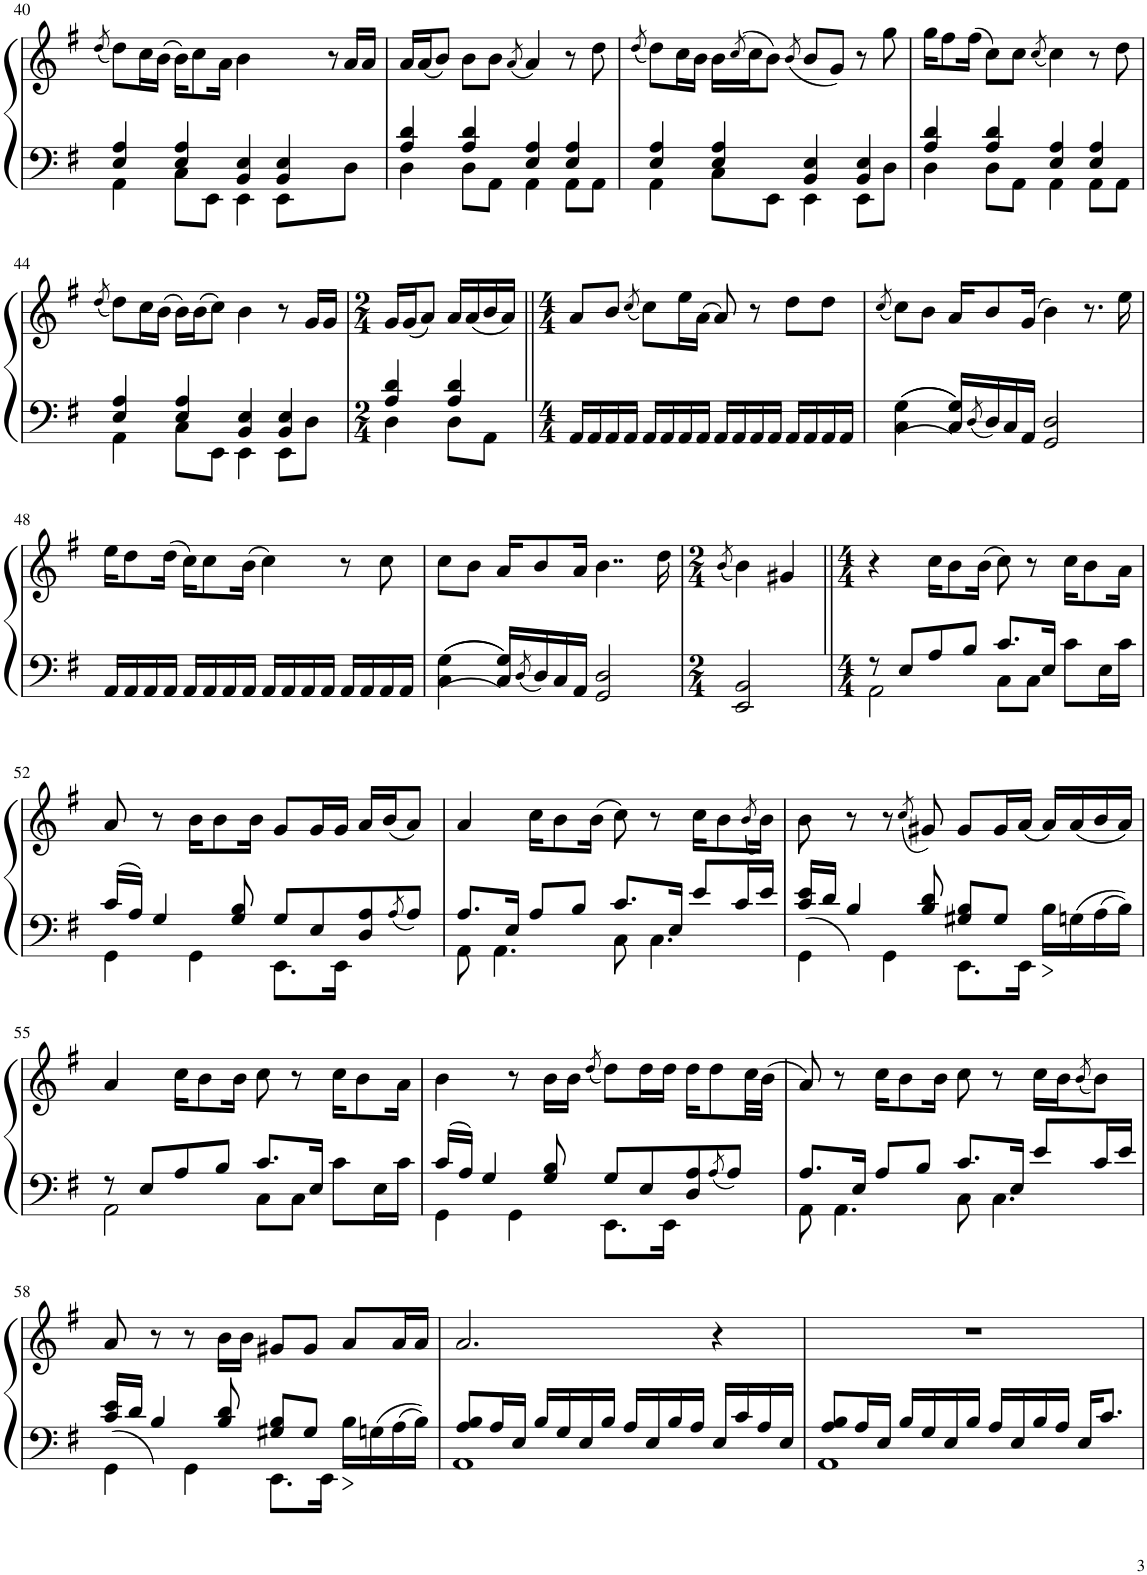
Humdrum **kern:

**kern	**kern
*part1	*part1
*staff2	*staff1
*I"Piano	*
*I'Pno.	*
!!LO:PB:g=z
*clefF4	*clefG2
*k[f#]	*k[f#]
*M4/4	*M4/4
=40	=40
.	(8qdd/
*^	*
4E/ 4A/	4AA\	8dd\L)
.	.	16cc\L
.	.	(16b\JJ
4E/ 4A/	8C\L	16b\KL)
.	.	8cc\
.	8EE\J	.
.	.	16a\Jk
4BB/ 4E/	4EE\	4b\
4BB/ 4E/	8EE\L	8r
.	8D\J	16a/LL
.	.	16a/JJ
=41	=41	=41
4A/ 4d/	4D\	16a/LL
.	.	(16a/J
.	.	8b/J)
4A/ 4d/	8D\L	8b\L
.	8AA\J	8b\J
.	.	(8qa/
4E/ 4A/	4AA\	4a/)
4E/ 4A/	8AA\L	8r
.	8AA\J	8dd\
=42	=42	=42
.	.	(8qdd/
4E/ 4A/	4AA\	8dd\L)
.	.	16cc\L
.	.	16b\JJ
4E/ 4A/	8C\L	16b\LL
.	.	(8qcc/
.	.	16cc\J
.	8EE\J	8b\J)
.	.	(8qb/
4BB/ 4E/	4EE\	8b/L
.	.	8g/J)
4BB/ 4E/	8EE\L	8r
.	8D\J	8gg\
=43	=43	=43
4A/ 4d/	4D\	16gg\KL
.	.	8ff#\
.	.	(16ff#\Jk
4A/ 4d/	8D\L	8cc\L)
.	8AA\J	8cc\J
.	.	(8qcc/
4E/ 4A/	4AA\	4cc\)
4E/ 4A/	8AA\L	8r
.	8AA\J	8dd\
!!LO:LB:g=z
=44	=44	=44
.	.	(8qdd/
4E/ 4A/	4AA\	8dd\L)
.	.	16cc\L
.	.	(16b\JJ
4E/ 4A/	8C\L	16b\LL)
.	.	(16b\J
.	8EE\J	8cc\J)
4BB/ 4E/	4EE\	4b\
4BB/ 4E/	8EE\L	8r
.	8D\J	16g/LL
.	.	16g/JJ
=45	=45	=45
*M2/4	*	*M2/4
4A/ 4d/	4D\	16g/LL
.	.	(16g/J
.	.	8a/J)
4A/ 4d/	8D\L	16a/LL
.	.	(16a/
.	8AA\J	16b/
.	.	16a/JJ)
*v	*v	*
=46||	=46||
*M4/4	*M4/4
16AA/LL	8a/L
16AA/	.
16AA/	8b/J
16AA/JJ	.
.	(8qcc/
16AA/LL	8cc\L)
16AA/	.
16AA/	16ee\L
16AA/JJ	(16a\JJ
16AA/LL	8a/)
16AA/	.
16AA/	8r
16AA/JJ	.
16AA/LL	8dd\L
16AA/	.
16AA/	8dd\J
16AA/JJ	.
=47	=47
.	(8qcc/
4C\ 4G\	8cc\L)
.	8b\J
16C/ 16G/LL	16a/KL
8qD/	.
16D/	8b/
16C/	.
16AA/JJ	(16g/Jk
2GG/ 2D/	4b\)
.	8.r
.	16ee\
!!LO:LB:g=z
=48	=48
16AA/LL	16ee\KL
16AA/	8dd\
16AA/	.
16AA/JJ	(16dd\Jk
16AA/LL	16cc\KL)
16AA/	8cc\
16AA/	.
16AA/JJ	(16b\Jk
16AA/LL	4cc\)
16AA/	.
16AA/	.
16AA/JJ	.
16AA/LL	8r
16AA/	.
16AA/	8cc\
16AA/JJ	.
=49	=49
4C\ 4G\	8cc\L
.	8b\J
16C/ 16G/LL	16a/KL
8qD/	.
16D/	8b/
16C/	.
16AA/JJ	16a/Jk
2GG/ 2D/	4..b\
.	16dd\
=50	=50
*M2/4	*M2/4
.	(8qb/
2EE/ 2BB/	4b\)
.	4g#X/
=51||	=51||
*M4/4	*M4/4
*^	*
8r	2AA\	4r
8E/L	.	.
8A/	.	16cc\KL
.	.	8b\
8B/J	.	.
.	.	(16b\Jk
8.c/L	8C\L	8cc\)
.	8C\J	8r
16E/Jk	.	.
8c\L	4ryy	16cc\KL
.	.	8b\
16E\L	.	.
16c\JJ	.	16a\Jk
!!LO:LB:g=z
=52	=52	=52
16c/LL	4GG\	8a/
16A/JJ	.	.
4G/	.	8r
.	4GG\	16b\KL
.	.	8b\
8G/ 8B/	.	.
.	.	16b\Jk
8G/L	8.EE\L	8g/L
8E/	.	16g/L
.	16EE\Jk	16g/JJ
8D/ 8A/	4ryy	16a/LL
.	.	(16b/J
8qA/	.	.
8A/J	.	8a/J)
=53	=53	=53
8.A/L	8AA\	4a/
.	4.AA\	.
16E/Jk	.	.
8A/L	.	16cc\KL
.	.	8b\
8B/J	.	.
.	.	(16b\Jk
8.c/L	8C\	8cc\)
.	4.C\	8r
16E/Jk	.	.
8e/L	.	16cc\KL
.	.	8b\
16c/L	.	.
.	.	(8qb/
16e/JJ	.	16b\Jk)
=54	=54	=54
16c/ 16e/LL	4GG\	8b\
16d/JJ	.	.
4B/	.	8r
.	4GG\	8r
.	.	(8qcc/
8B/ 8d/	.	8g#X/)
8G#X/ 8B/L	8.EE\L	8g#/L
8G#/J	.	16g#/L
.	16EE\Jk	(16a/JJ
16B\LL	4ryy	16a/LL)
16Gn\	.	(16a/
16A\	.	16b/
16B\JJ	.	16a/JJ)
!!LO:LB:g=z
=55	=55	=55
8r	2AA\	4a/
8E/L	.	.
8A/	.	16cc\KL
.	.	8b\
8B/J	.	.
.	.	16b\Jk
8.c/L	8C\L	8cc\
.	8C\J	8r
16E/Jk	.	.
8c\L	4ryy	16cc\KL
.	.	8b\
16E\L	.	.
16c\JJ	.	16a\Jk
=56	=56	=56
16c/LL	4GG\	4b\
16A/JJ	.	.
4G/	.	.
.	4GG\	8r
8G/ 8B/	.	16b\LL
.	.	16b\JJ
.	.	(8qdd/
8G/L	8.EE\L	8dd\L)
8E/	.	16dd\L
.	16EE\Jk	16dd\JJ
8D/ 8A/	4ryy	16dd\KL
.	.	8dd\
8qA/	.	.
8A/J	.	.
.	.	32cc\LL
.	.	(32b\JJJ
=57	=57	=57
8.A/L	8AA\	8a/)
.	4.AA\	8r
16E/Jk	.	.
8A/L	.	16cc\KL
.	.	8b\
8B/J	.	.
.	.	16b\Jk
8.c/L	8C\	8cc\
.	4.C\	8r
16E/Jk	.	.
8e/L	.	16cc\LL
.	.	16b\J
.	.	(8qb/
16c/L	.	8b\J)
16e/JJ	.	.
!!LO:LB:g=z
=58	=58	=58
16c/ 16e/LL	4GG\	8a/
16d/JJ	.	.
4B/	.	8r
.	4GG\	8r
8B/ 8d/	.	16b\LL
.	.	16b\JJ
8G#X/ 8B/L	8.EE\L	8g#X/L
8G#/J	.	8g#/J
.	16EE\Jk	.
16B\LL	4ryy	8a/L
16Gn\	.	.
16A\	.	16a/L
16B\JJ	.	16a/JJ
=59	=59	=59
8A/ 8B/L	1AA	2.a/
16A/L	.	.
16E/JJ	.	.
16B/LL	.	.
16G/	.	.
16E/	.	.
16B/JJ	.	.
16A/LL	.	.
16E/	.	.
16B/	.	.
16A/JJ	.	.
16E/LL	.	4r
16c/	.	.
16A/	.	.
16E/JJ	.	.
=60	=60	=60
8A/ 8B/L	1AA	1r
16A/L	.	.
16E/JJ	.	.
16B/LL	.	.
16G/	.	.
16E/	.	.
16B/JJ	.	.
16A/LL	.	.
16E/	.	.
16B/	.	.
16A/JJ	.	.
16E/KL	.	.
8.c/J	.	.
*v	*v	*
=	=
*-	*-
